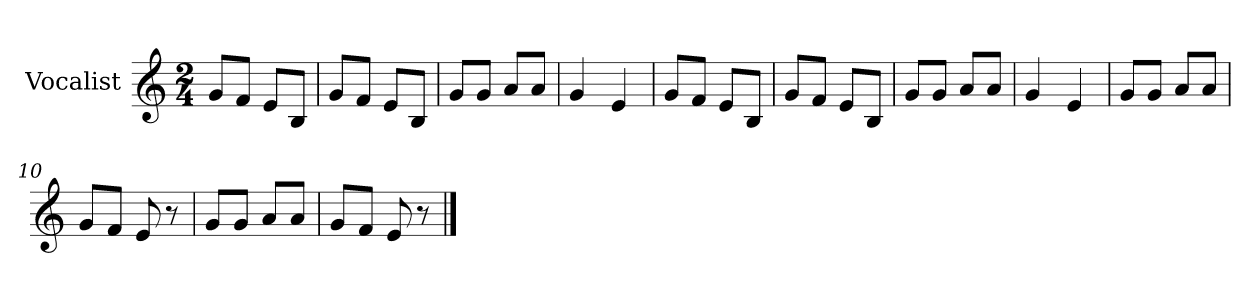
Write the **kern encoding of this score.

**kern
*part1
*staff1
*I"Vocalist
*k[]
*C:
*M2/4
=1
8gL
8fJ
8eL
8BJ
=2
8gL
8fJ
8eL
8BJ
=3
8gL
8gJ
8aL
8aJ
=4
4g
4e
=5
8gL
8fJ
8eL
8BJ
=6
8gL
8fJ
8eL
8BJ
=7
8gL
8gJ
8aL
8aJ
=8
4g
4e
=9
8gL
8gJ
8aL
8aJ
=10
8gL
8fJ
8e
8r
=11
8gL
8gJ
8aL
8aJ
=12
8gL
8fJ
8e
8r
==
*-
